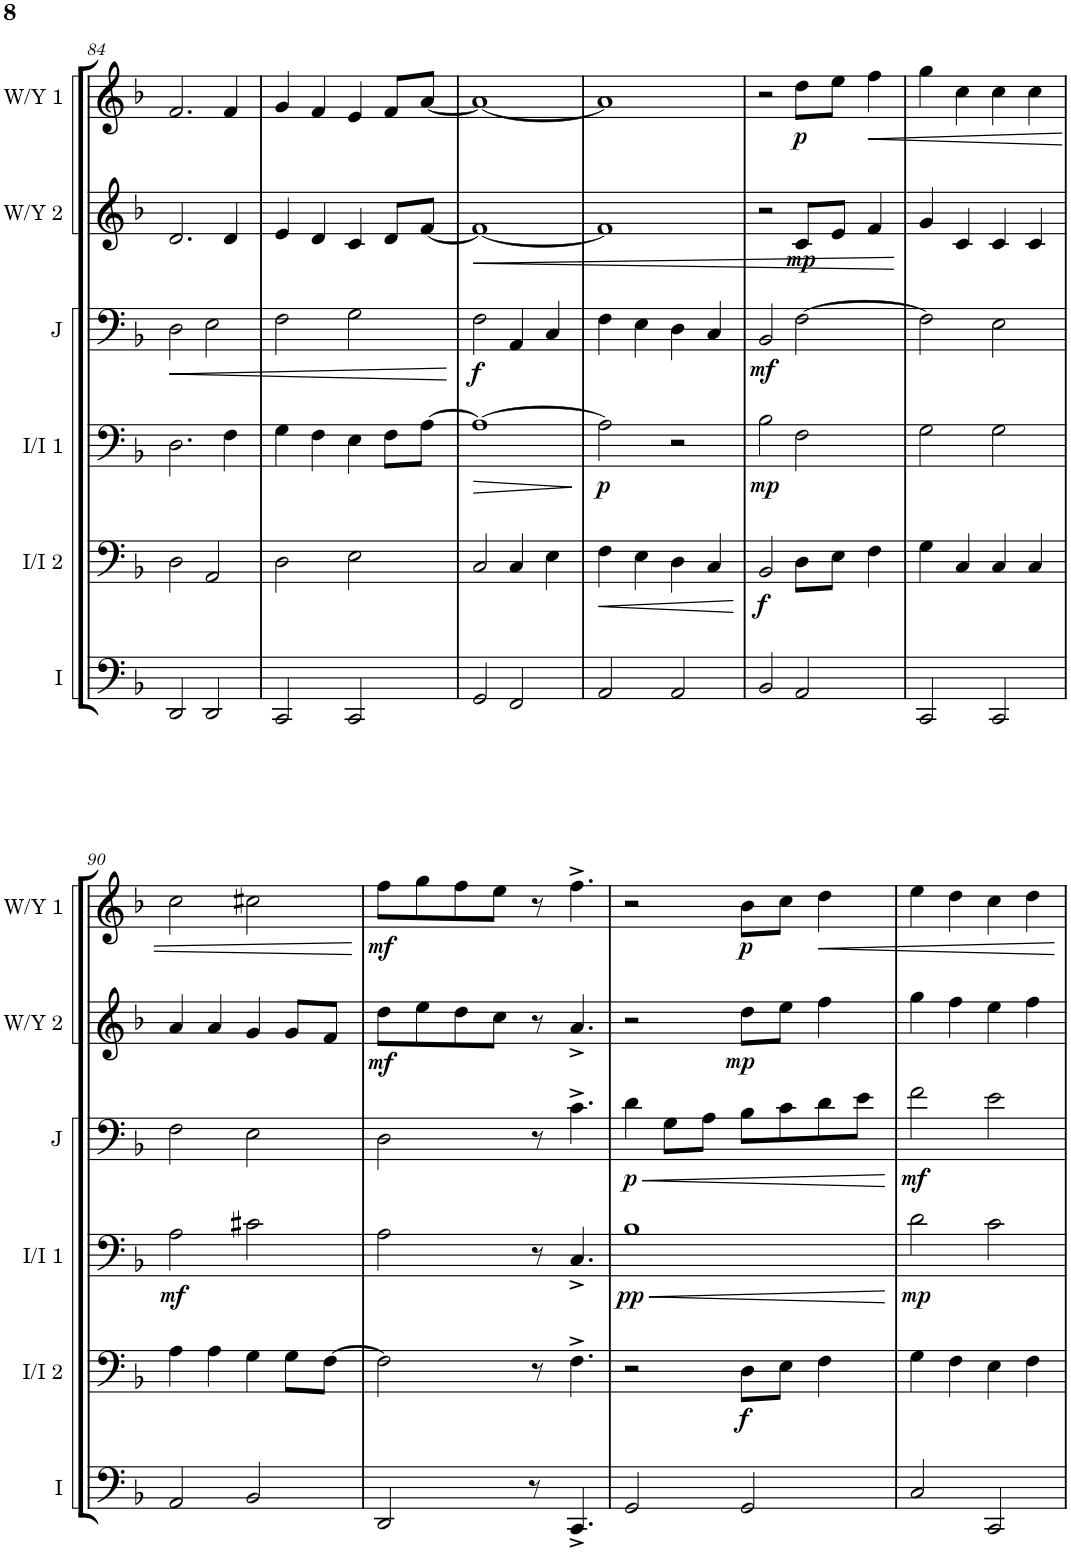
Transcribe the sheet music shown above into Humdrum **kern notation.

**kern	**kern	**dynam	**kern	**dynam	**kern	**dynam	**kern	**dynam	**kern	**dynam
*part6	*part5	*part5	*part4	*part4	*part3	*part3	*part2	*part2	*part1	*part1
*staff6	*staff5	*staff5	*staff4	*staff4	*staff3	*staff3	*staff2	*staff2	*staff1	*staff1
*I"Ismael	*I"Iris/Isar 2	*	*I"Iris/Isar 1	*	*I"Jonar	*	*I"Willemijn/Yudella 2	*	*I"Willemijn/Yudella 1	*
*I'I	*I'I/I 2	*	*I'I/I 1	*	*I'J	*	*I'W/Y 2	*	*I'W/Y 1	*
!!LO:PB:g=z
*clefF4	*clefF4	*	*clefF4	*	*clefF4	*	*clefG2	*	*clefG2	*
*k[b-]	*k[b-]	*	*k[b-]	*	*k[b-]	*	*k[b-]	*	*k[b-]	*
*M4/4	*M4/4	*	*M4/4	*	*M4/4	*	*M4/4	*	*M4/4	*
=84	=84	=84	=84	=84	=84	=84	=84	=84	=84	=84
!	!	!	!	!	!	!LO:HP:b	!	!	!	!
2DD/	2D\	.	2.D\	.	2D\	<	2.d/	.	2.f/	.
2DD/	2AA/	.	.	.	2E\	.	.	.	.	.
.	.	.	4F\	.	.	.	4d/	.	4f/	.
=85	=85	=85	=85	=85	=85	=85	=85	=85	=85	=85
2CC/	2D\	.	4G\	.	2F\	.	4e/	.	4g/	.
.	.	.	4F\	.	.	.	4d/	.	4f/	.
2CC/	2E\	.	4E\	.	2G\	.	4c/	.	4e/	.
.	.	.	8F\L	.	.	.	8d/L	.	8f/L	.
.	.	.	[8A\J	.	.	.	[8f/J	.	[8a/J	.
.	.	.	.	.	.	[	.	.	.	.
=86	=86	=86	=86	=86	=86	=86	=86	=86	=86	=86
!	!	!	!	!LO:HP:b	!	!LO:DY:b	!	!LO:HP:b	!	!
2GG/	2C/	.	1A_	>	2F\	f	1f_	<	1a_	.
2FF/	4C/	.	.	.	4AA/	.	.	.	.	.
.	4E\	.	.	.	4C/	.	.	.	.	.
.	.	.	.	]	.	.	.	.	.	.
=87	=87	=87	=87	=87	=87	=87	=87	=87	=87	=87
!	!	!LO:HP:b	!	!LO:DY:b	!	!	!	!	!	!
2AA/	4F\	<	2A\]	p	4F\	.	1f]	.	1a]	.
.	4E\	.	.	.	4E\	.	.	.	.	.
2AA/	4D\	.	2r	.	4D\	.	.	.	.	.
.	4C/	.	.	.	4C/	.	.	.	.	.
.	.	[	.	.	.	.	.	.	.	.
=88	=88	=88	=88	=88	=88	=88	=88	=88	=88	=88
!	!	!LO:DY:b	!	!LO:DY:b	!	!LO:DY:b	!	!	!	!
2BB-/	2BB-/	f	2B-\	mp	2BB-/	mf	2r	.	2r	.
!	!	!	!	!	!	!	!	!LO:DY:b	!	!LO:DY:b
2AA/	8D\L	.	2F\	.	[2F\	.	8c/L	mp	8dd\L	p
.	8E\J	.	.	.	.	.	8e/J	.	8ee\J	.
!	!	!	!	!	!	!	!	!	!	!LO:HP:b
.	4F\	.	.	.	.	.	4f/	.	4ff\	<
.	.	.	.	.	.	.	.	[	.	.
=89	=89	=89	=89	=89	=89	=89	=89	=89	=89	=89
2CC/	4G\	.	2G\	.	2F\]	.	4g/	.	4gg\	.
.	4C/	.	.	.	.	.	4c/	.	4cc\	.
2CC/	4C/	.	2G\	.	2E\	.	4c/	.	4cc\	.
.	4C/	.	.	.	.	.	4c/	.	4cc\	.
!!LO:LB:g=z
=90	=90	=90	=90	=90	=90	=90	=90	=90	=90	=90
!	!	!	!	!LO:DY:b	!	!	!	!	!	!
2AA/	4A\	.	2A\	mf	2F\	.	4a/	.	2cc\	.
.	4A\	.	.	.	.	.	4a/	.	.	.
2BB-/	4G\	.	2c#X\	.	2E\	.	4g/	.	2cc#X\	.
.	8G\L	.	.	.	.	.	8g/L	.	.	.
.	[8F\J	.	.	.	.	.	8f/J	.	.	.
.	.	.	.	.	.	.	.	.	.	[
=91	=91	=91	=91	=91	=91	=91	=91	=91	=91	=91
!	!	!	!	!	!	!	!	!LO:DY:b	!	!LO:DY:b
2DD/	2F\]	.	2A\	.	2D\	.	8dd\L	mf	8ff\L	mf
.	.	.	.	.	.	.	8ee\	.	8gg\	.
.	.	.	.	.	.	.	8dd\	.	8ff\	.
.	.	.	.	.	.	.	8cc\J	.	8ee\J	.
8r	8r	.	8r	.	8r	.	8r	.	8r	.
4.CC^/	4.F^\	.	4.C^/	.	4.c^\	.	4.a^/	.	4.ff^\	.
=92	=92	=92	=92	=92	=92	=92	=92	=92	=92	=92
!	!	!	!	!LO:HP:b	!	!LO:HP:b	!	!	!	!
!	!	!	!	!LO:DY:n=1:b	!	!LO:DY:n=1:b	!	!	!	!
2GG/	2r	.	1B-	< pp	4d\	< p	2r	.	2r	.
.	.	.	.	.	8G\L	.	.	.	.	.
.	.	.	.	.	8A\J	.	.	.	.	.
!	!	!LO:DY:b	!	!	!	!	!	!LO:DY:b	!	!LO:DY:b
2GG/	8D\L	f	.	.	8B-\L	.	8dd\L	mp	8b-\L	p
.	8E\J	.	.	.	8c\	.	8ee\J	.	8cc\J	.
!	!	!	!	!	!	!	!	!	!	!LO:HP:b
.	4F\	.	.	.	8d\	.	4ff\	.	4dd\	<
.	.	.	.	.	8e\J	.	.	.	.	.
.	.	.	.	[	.	[	.	.	.	.
=93	=93	=93	=93	=93	=93	=93	=93	=93	=93	=93
!	!	!	!	!LO:DY:b	!	!LO:DY:b	!	!	!	!
2C/	4G\	.	2d\	mp	2f\	mf	4gg\	.	4ee\	.
.	4F\	.	.	.	.	.	4ff\	.	4dd\	.
2CC/	4E\	.	2c\	.	2e\	.	4ee\	.	4cc\	.
.	4F\	.	.	.	.	.	4ff\	.	4dd\	.
.	.	.	.	.	.	.	.	.	.	[
=	=	=	=	=	=	=	=	=	=	=
*-	*-	*-	*-	*-	*-	*-	*-	*-	*-	*-
